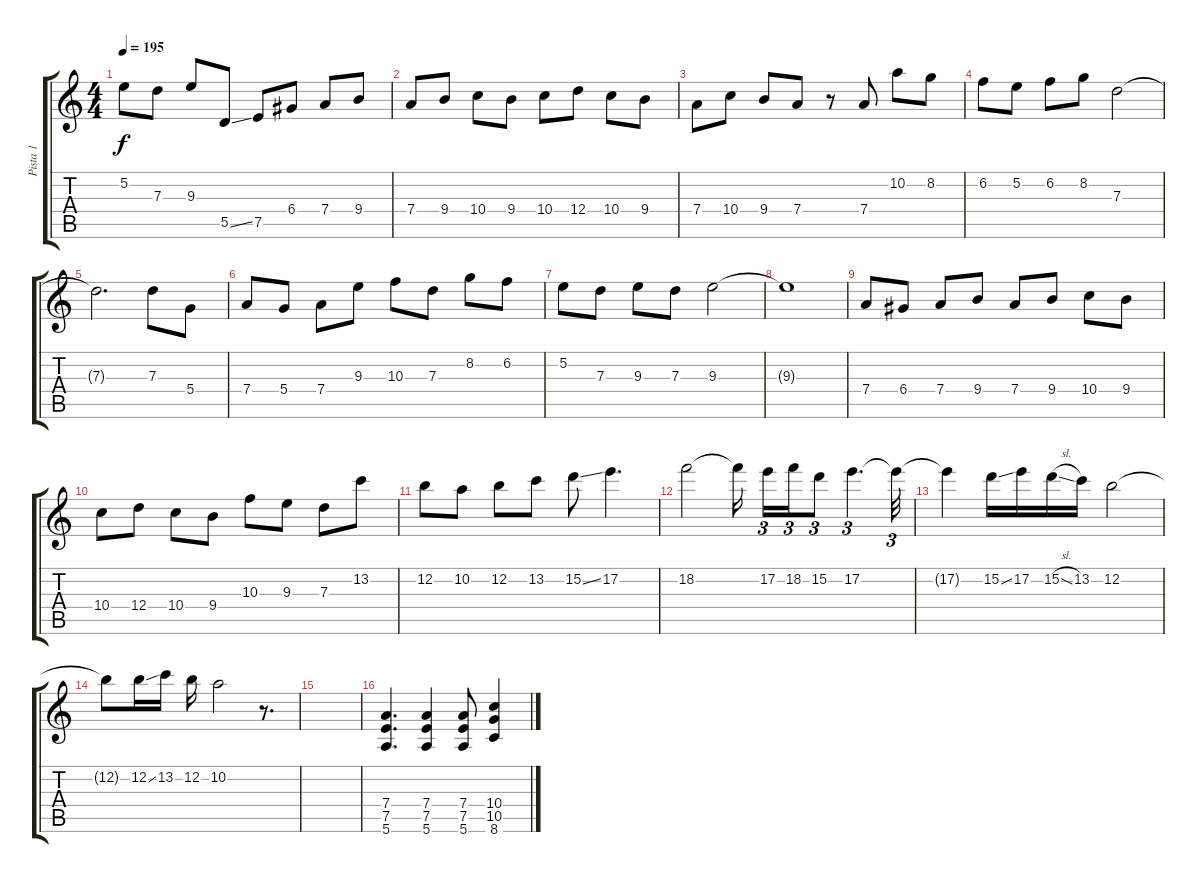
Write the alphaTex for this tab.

\track ("Pista 1" "Pista 1") {instrument distortionguitar}
\staff {score tabs}
\tuning (E4 B3 G3 D3 A2 E2) {hide}
\ts (4 4)
\tempo 195
\clef g2
\ks c
5.2.8{dy f} 7.3.8 9.3.8 5.5{ss}.8 7.5.8 6.4.8 7.4.8 9.4.8 |
7.4.8 9.4.8 10.4.8 9.4.8 10.4.8 12.4.8 10.4.8 9.4.8 |
7.4.8 10.4.8 9.4.8 7.4.8 r.8 7.4.8 10.2.8 8.2.8 |
6.2.8 5.2.8 6.2.8 8.2.8 7.3.2 |
7.3{t}.2{d} 7.3.8 5.4.8 |
7.4.8 5.4.8 7.4.8 9.3.8 10.3.8 7.3.8 8.2.8 6.2.8 |
5.2.8 7.3.8 9.3.8 7.3.8 9.3.2 |
9.3{t}.1 |
7.4.8 6.4.8 7.4.8 9.4.8 7.4.8 9.4.8 10.4.8 9.4.8 |
10.4.8 12.4.8 10.4.8 9.4.8 10.3.8 9.3.8 7.3.8 13.2.8 |
12.2.8 10.2.8 12.2.8 13.2.8 15.2{ss}.8 17.2.4{d} |
18.2.2 18.2{t}.16{beam splitsecondary} 17.2.16{tu (3 2)} 18.2.16{tu (3 2)} 15.2.8{tu (3 2)} 17.2.4{d tu (3 2)} 17.2{t}.32{tu (3 2)} |
17.2{t}.4 15.2{ss}.16 17.2.16 15.2{sl}.16 13.2.16 12.2.2 |
12.2{t}.8 12.2{ss}.16 13.2.16 12.2.16 10.2.2 r.8{d} |
|
(7.4 7.5 5.6).4{d} (7.4 7.5 5.6).4 (7.4 7.5 5.6).8 (10.4 10.5 8.6).4
